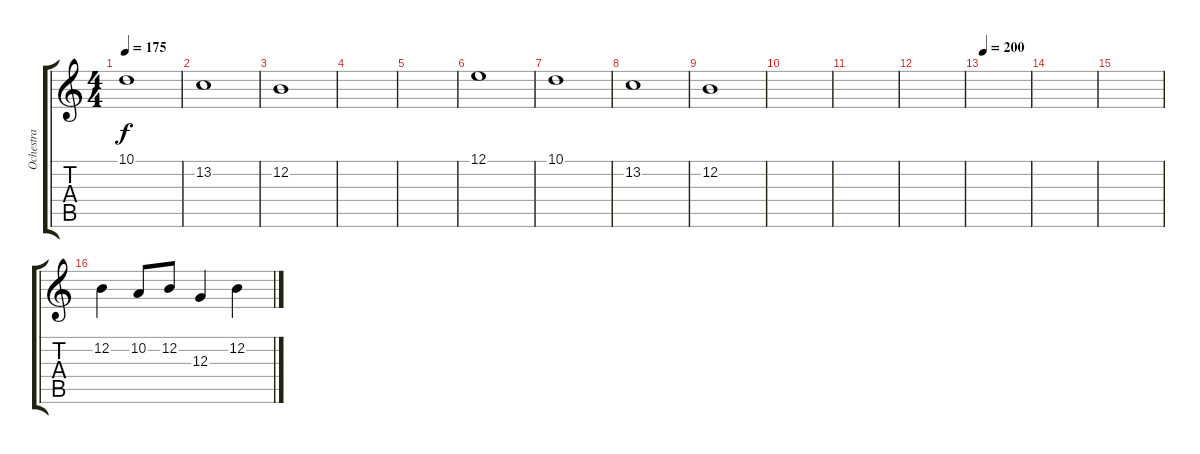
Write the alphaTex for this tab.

\track ("Ochestra" "Ochestra") {instrument stringensemble1}
\staff {score tabs}
\tuning (E4 B3 G3 D3 A2 E2) {hide}
\ts (4 4)
\tempo 175
\clef g2
\ks c
10.1.1{dy f} |
13.2.1 |
12.2.1 |
|
|
12.1.1 |
10.1.1 |
13.2.1 |
12.2.1 |
|
|
|
\tempo 200
|
|
|
12.2.4 10.2.8 12.2.8 12.3.4 12.2.4
